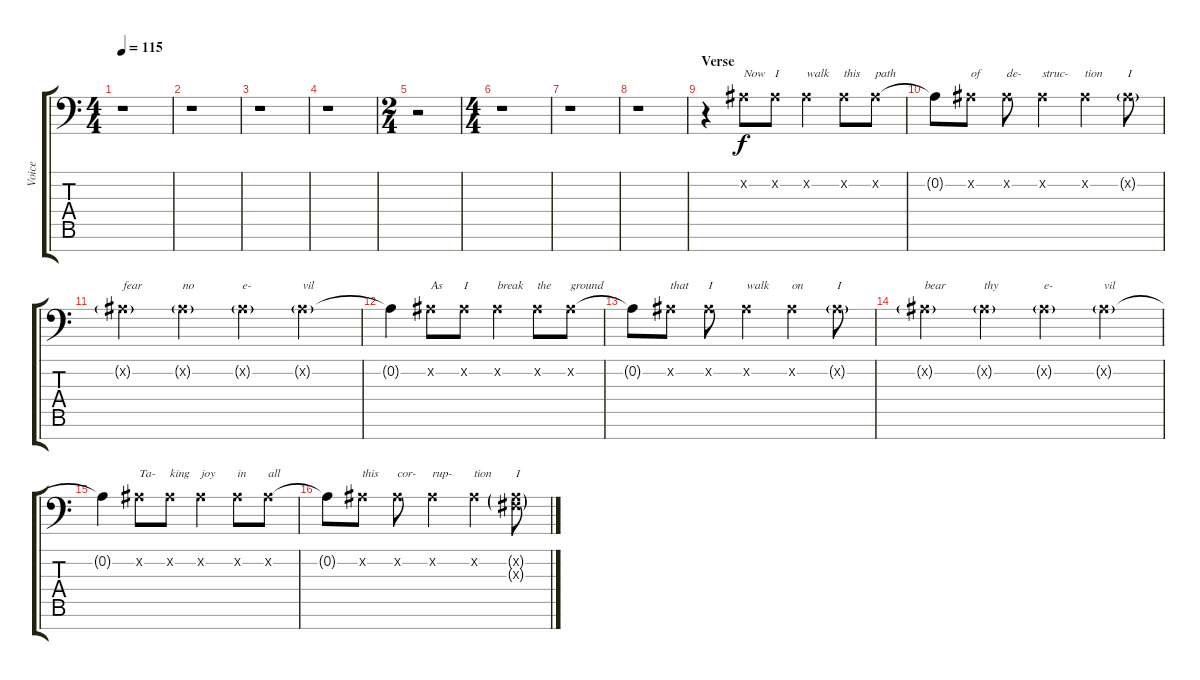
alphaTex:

\track ("Voice" "Voice") {instrument lead6voice}
\staff {score tabs}
\tuning (Eb4 Bb3 Gb3 Db3 Ab2 Eb2 Bb1) {hide}
\ts (4 4)
\tempo 115
\clef f4
\ks c
r.1{dy f} |
r.1 |
r.1 |
r.1 |
\ts (2 4)
r.2 |
\ts (4 4)
r.1 |
r.1 |
r.1 |
\section ("" "Verse")
r.4 0.2{x}.8{txt "Now"} 0.2{x}.8{txt "I"} 0.2{x}.4{txt "walk"} 0.2{x}.8{txt "this"} 0.2{x}.8{txt "path"} |
0.2{t}.8 0.2{x}.8{txt "of"} 0.2{x}.8{txt "de-"} 0.2{x}.4{txt "struc-"} 0.2{x}.4{txt "tion"} 0.2{g x}.8{txt "I"} |
0.2{g x}.4{txt "fear"} 0.2{g x}.4{txt "no"} 0.2{g x}.4{txt "e-"} 0.2{g x}.4{txt "vil"} |
0.2{t}.4 0.2{x}.8{txt "As"} 0.2{x}.8{txt "I"} 0.2{x}.4{txt "break"} 0.2{x}.8{txt "the"} 0.2{x}.8{txt "ground"} |
0.2{t}.8 0.2{x}.8{txt "that"} 0.2{x}.8{txt "I"} 0.2{x}.4{txt "walk"} 0.2{x}.4{txt "on"} 0.2{g x}.8{txt "I"} |
0.2{g x}.4{txt "bear"} 0.2{g x}.4{txt "thy"} 0.2{g x}.4{txt "e-"} 0.2{g x}.4{txt "vil"} |
0.2{t}.4 0.2{x}.8{txt "Ta-"} 0.2{x}.8{txt "king"} 0.2{x}.4{txt "joy"} 0.2{x}.8{txt "in"} 0.2{x}.8{txt "all"} |
0.2{t}.8 0.2{x}.8{txt "this"} 0.2{x}.8{txt "cor-"} 0.2{x}.4{txt "rup-"} 0.2{x}.4{txt "tion"} (0.2{g x} 0.3{g x}).8{txt "I"}
